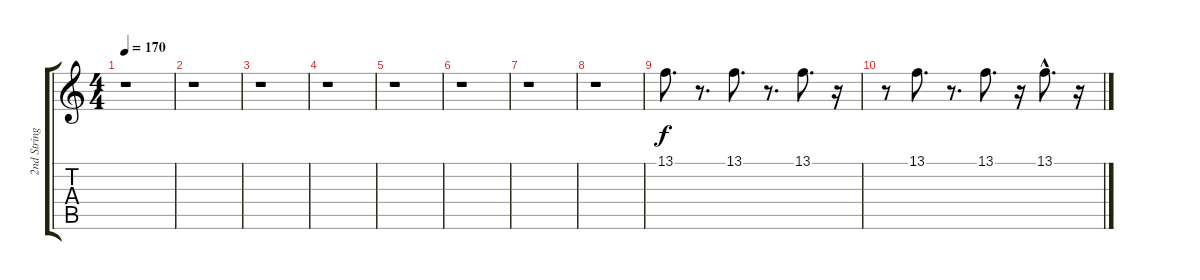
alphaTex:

\track ("2nd Strings" "2nd String") {instrument stringensemble1}
\staff {score tabs}
\tuning (E4 B3 G3 D3 A2 E2) {hide}
\ts (4 4)
\tempo 170
\clef g2
\ks c
r.1{dy f} |
r.1 |
r.1 |
r.1 |
r.1 |
r.1 |
r.1 |
r.1 |
13.1.8{d} r.8{d} 13.1.8{d} r.8{d} 13.1.8{d} r.16 |
r.8 13.1.8{d} r.8{d} 13.1.8{d} r.16 13.1{hac}.8{d} r.16
